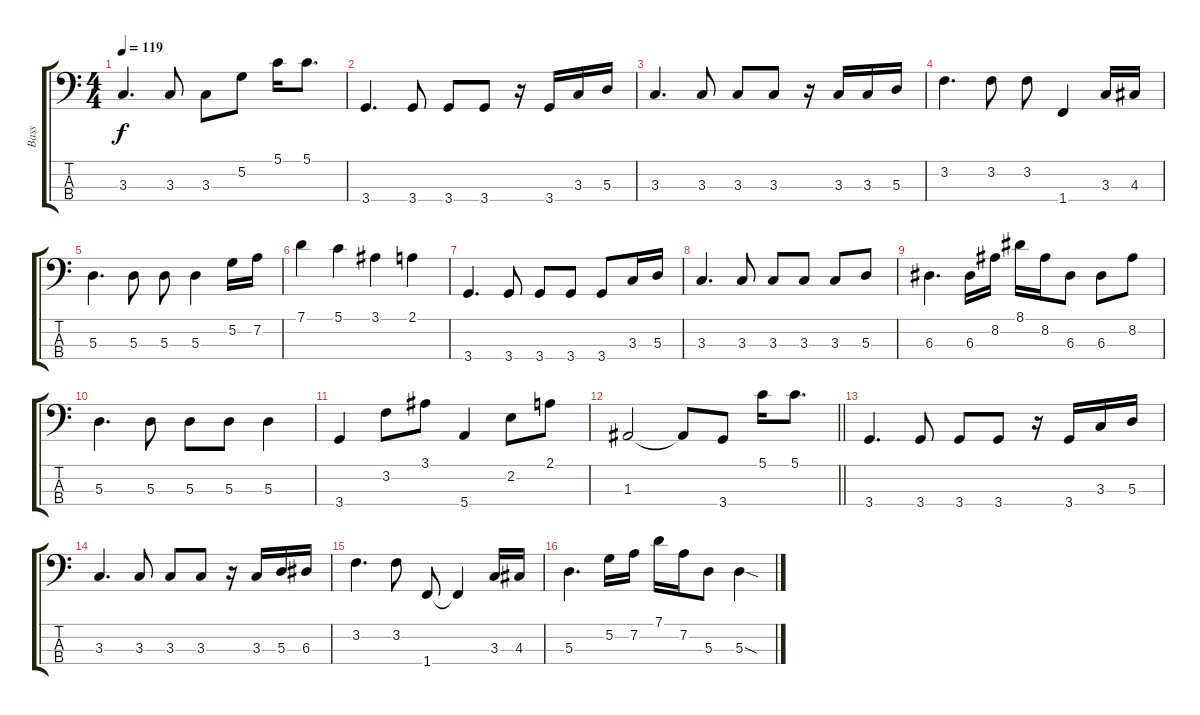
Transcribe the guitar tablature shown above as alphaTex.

\track ("Bass" "Bass") {instrument electricbassfinger}
\staff {score tabs}
\tuning (G2 D2 A1 E1) {hide}
\ts (4 4)
\tempo 119
\clef f4
\ks c
3.3.4{d dy f} 3.3.8 3.3.8 5.2.8 5.1.16 5.1.8{d} |
3.4.4{d} 3.4.8 3.4.8 3.4.8 r.16 3.4.16 3.3.16 5.3.16 |
3.3.4{d} 3.3.8 3.3.8 3.3.8 r.16 3.3.16 3.3.16 5.3.16 |
3.2.4{d} 3.2.8 3.2.8 1.4.4 3.3.16 4.3.16 |
5.3.4{d} 5.3.8 5.3.8 5.3.4 5.2.16 7.2.16 |
7.1.4 5.1.4 3.1.4 2.1.4 |
3.4.4{d} 3.4.8 3.4.8 3.4.8 3.4.8 3.3.16 5.3.16 |
3.3.4{d} 3.3.8 3.3.8 3.3.8 3.3.8 5.3.8 |
6.3.4{d} 6.3.16 8.2.16 8.1.16 8.2.16 6.3.8 6.3.8 8.2.8 |
5.3.4{d} 5.3.8 5.3.8 5.3.8 5.3.4 |
3.4.4 3.2.8 3.1.8 5.4.4 2.2.8 2.1.8 |
\barLineRight lightlight
1.3.2 1.3{t}.8 3.4.8 5.1.16 5.1.8{d} |
3.4.4{d} 3.4.8 3.4.8 3.4.8 r.16 3.4.16 3.3.16 5.3.16 |
3.3.4{d} 3.3.8 3.3.8 3.3.8 r.16 3.3.16 5.3.16 6.3.16 |
3.2.4{d} 3.2.8 1.4.8 1.4{t}.4 3.3.16 4.3.16 |
5.3.4{d} 5.2.16 7.2.16 7.1.16 7.2.16 5.3.8 5.3{sod}.4
